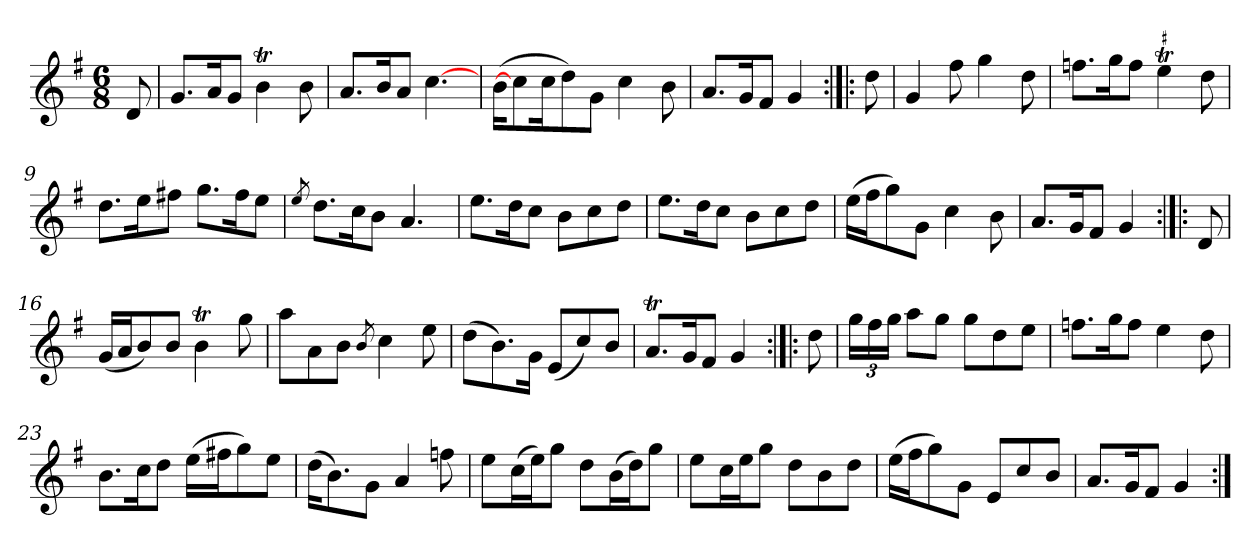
**kern
*part1
*staff1
*clefG2
*k[f#]
*G:
*M6/8
=1
8d/
=2
8.g/L
16a/K
8g/J
4bt\
8b\
=3
8.a/L
16b/K
8a/J
[4.cc\
=4
(>16b\LL
8cc\]
16cc\J
8dd\)
8g\J
4cc\
8b\
=5
8.a/L
16g/K
8f#/J
4g/
=6:|!|:
8dd\
=7
4g/
8ff#\
4gg\
8dd\
=8
8.ffn\L
16gg\K
8ff\J
4eeT\
8dd\
=9
8.dd\L
16ee\K
8ff#X\J
8.gg\L
16ff#\K
8ee\J
!!LO:LB:g=z
=10
8qee/
8.dd\L
16cc\K
8b\J
4.a/
=11
8.ee\L
16dd\K
8cc\J
8b\L
8cc\
8dd\J
=12
8.ee\L
16dd\K
8cc\J
8b\L
8cc\
8dd\J
=13
(>16ee\LL
16ff#\J
8gg\)
8g\J
4cc\
8b\
=14
8.a/L
16g/K
8f#/J
4g/
=15:|!|:
8d/
=16
(<16g/LL
16a/J
8b/)
8b/J
4bt\
8gg\
=17
8aa\L
8a\
8b\J
8qb/
4cc\
8ee\
!!LO:LB:g=z
=18
(>8dd\L
8.b\)
16g\Jk
(<8e/L
8cc/)
8b/J
=19
8.aT/L
16g/K
8f#/J
4g/
=20:|!|:
8dd\
=21
*Xbrackettup
24gg\LL
24ff#\
24gg\JJ
8aa\L
8gg\J
8gg\L
8dd\
8ee\J
=22
8.ffn\L
16gg\K
8ff\J
4ee\
8dd\
=23
8.b\L
16cc\K
8dd\J
(>16ee\LL
16ff#X\J
8gg\)
8ee\J
=24
(>16dd\KL
8.b\)
8g\J
4a/
8ffn\
!!LO:LB:g=z
=25
8ee\L
(>16cc\L
16ee\J)
8gg\J
8dd\L
(>16b\L
16dd\J)
8gg\J
=26
8ee\L
16cc\L
16ee\J
8gg\J
8dd\L
8b\
8dd\J
=27
(>16ee\LL
16ff#\J
8gg\)
8g\J
8e/L
8cc/
8b/J
=28
8.a/L
16g/K
8f#/J
4g/
=:|!
*-
